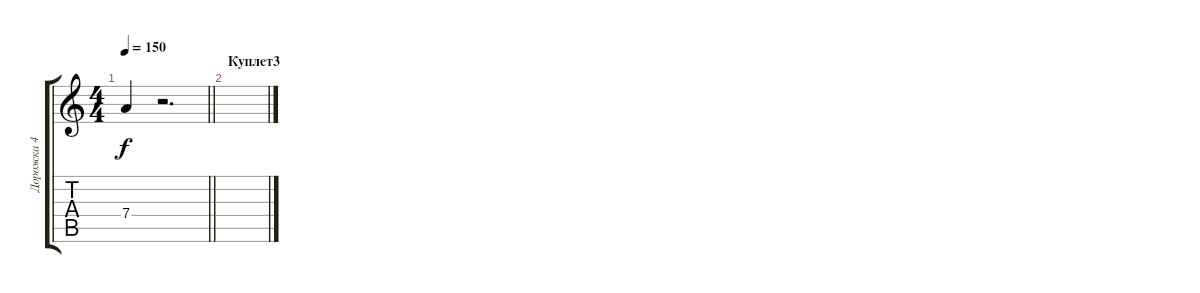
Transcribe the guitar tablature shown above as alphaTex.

\track ("Дорожка 4" "Дорожка 4") {mute instrument distortionguitar}
\staff {score tabs}
\tuning (E4 B3 G3 D3 A2 E2) {hide}
\ts (4 4)
\tempo 150
\clef g2
\barLineRight lightlight
\ks c
7.4{t}.4{dy f} r.2{d} |
\section ("" "Куплет3")
